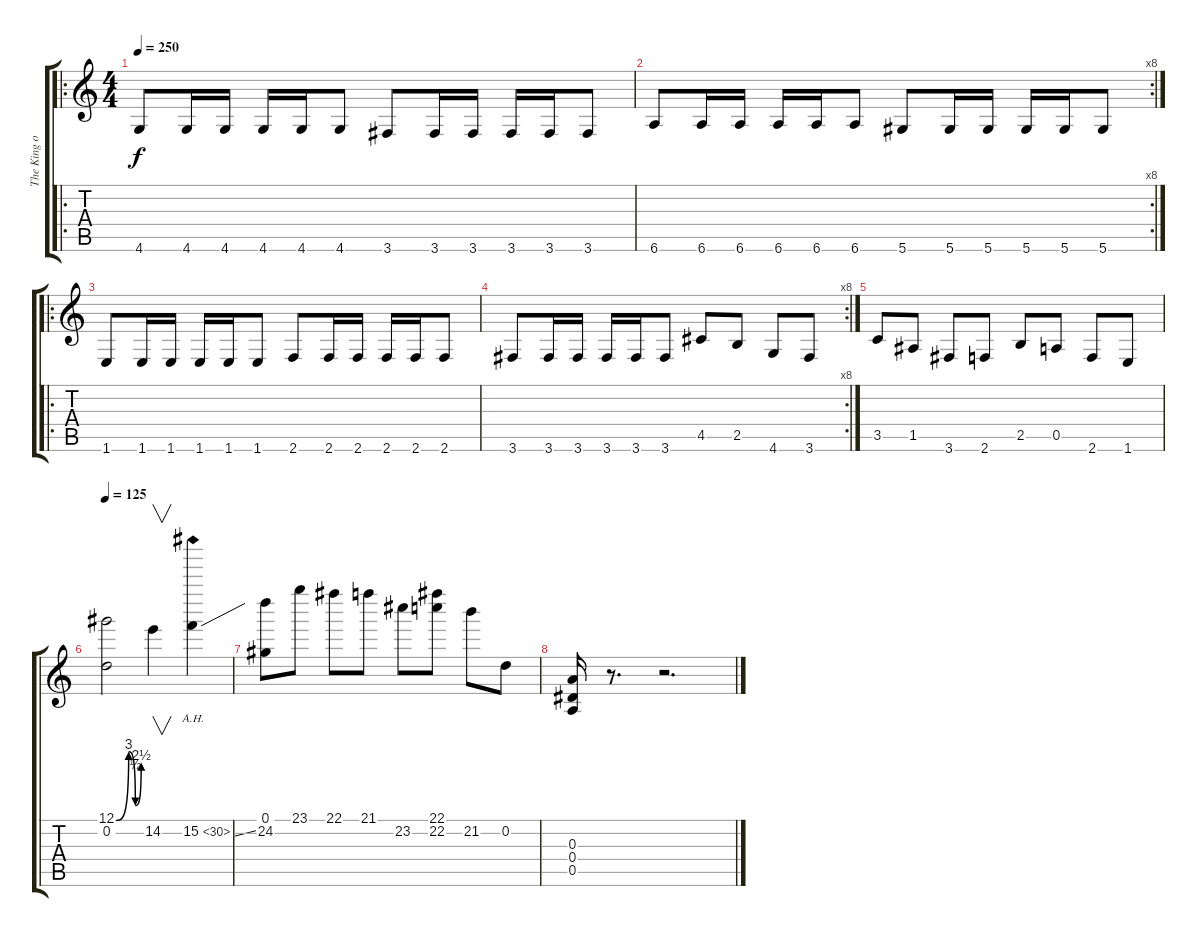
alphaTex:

\track ("The King of Kramalot" "The King o") {instrument distortionguitar}
\staff {score tabs}
\tuning (Ab4 D4 A3 Eb3 A2 Eb2) {hide}
\ro
\ts (4 4)
\tempo 250
\clef g2
\ks c
4.6.8{dy f} 4.6.16 4.6.16 4.6.16 4.6.16 4.6.8 3.6.8 3.6.16 3.6.16 3.6.16 3.6.16 3.6.8 |
\rc 8
6.6.8 6.6.16 6.6.16 6.6.16 6.6.16 6.6.8 5.6.8 5.6.16 5.6.16 5.6.16 5.6.16 5.6.8 |
\ro
1.6.8 1.6.16 1.6.16 1.6.16 1.6.16 1.6.8 2.6.8 2.6.16 2.6.16 2.6.16 2.6.16 2.6.8 |
\rc 8
3.6.8 3.6.16 3.6.16 3.6.16 3.6.16 3.6.8 4.5.8 2.5.8 4.6.8 3.6.8 |
3.5.8 1.5.8 3.6.8 2.6.8 2.5.8 0.5.8 2.6.8 1.6.8 |
\tempo 125
(12.1{be (custom 0 0 30 12 46 2 60 10)} 0.2).2 14.2.4{v} 15.2{ah 15 ss}.4 |
(0.1 24.2).8 23.1.8 22.1.8 21.1.8 23.2.8 (22.1 22.2).8 21.2.8 0.2.8 |
(0.3 0.4 0.5).16 r.8{d} r.2{d}
